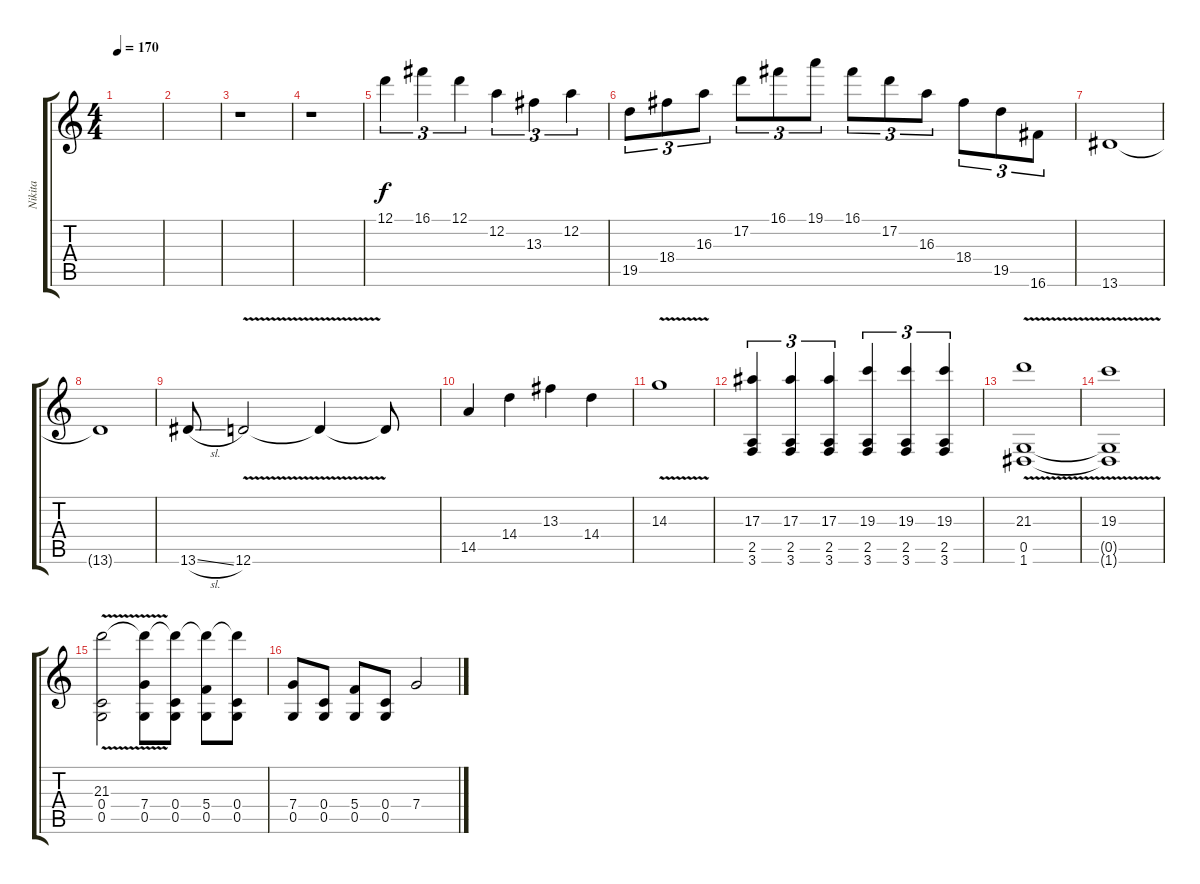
\track ("Nikita" "Nikita") {instrument overdrivenguitar}
\staff {score tabs}
\tuning (D4 A3 F3 C3 G2 D2) {hide}
\ts (4 4)
\tempo 170
\clef g2
\ks c
|
|
r.1 |
r.1 |
12.1.4{tu (3 2)} 16.1.4{tu (3 2)} 12.1.4{tu (3 2)} 12.2.4{tu (3 2)} 13.3.4{tu (3 2)} 12.2.4{tu (3 2)} |
19.5.8{tu (3 2)} 18.4.8{tu (3 2)} 16.3.8{tu (3 2)} 17.2.8{tu (3 2)} 16.1.8{tu (3 2)} 19.1.8{tu (3 2)} 16.1.8{tu (3 2)} 17.2.8{tu (3 2)} 16.3.8{tu (3 2)} 18.4.8{tu (3 2)} 19.5.8{tu (3 2)} 16.6.8{tu (3 2)} |
13.6.1 |
13.6{t}.1 |
13.6{sl}.8 12.6{v}.2 12.6{t}.4 12.6{t}.8 |
14.5.4 14.4.4 13.3.4 14.4.4 |
14.3{v}.1 |
(17.3 2.5 3.6).4{tu (3 2)} (17.3 2.5 3.6).4{tu (3 2)} (17.3 2.5 3.6).4{tu (3 2)} (19.3 2.5 3.6).4{tu (3 2)} (19.3 2.5 3.6).4{tu (3 2)} (19.3 2.5 3.6).4{tu (3 2)} |
(21.3{v} 0.5 1.6).1 |
(19.3{v} 0.5{t} 1.6{t}).1 |
(21.3{v} 0.4 0.5).2 (21.3{t} 7.4 0.5).8 (21.3{t} 0.4 0.5).8 (21.3{t} 5.4 0.5).8 (21.3{t} 0.4 0.5).8 |
(7.4 0.5).8 (0.4 0.5).8 (5.4 0.5).8 (0.4 0.5).8 7.4.2
